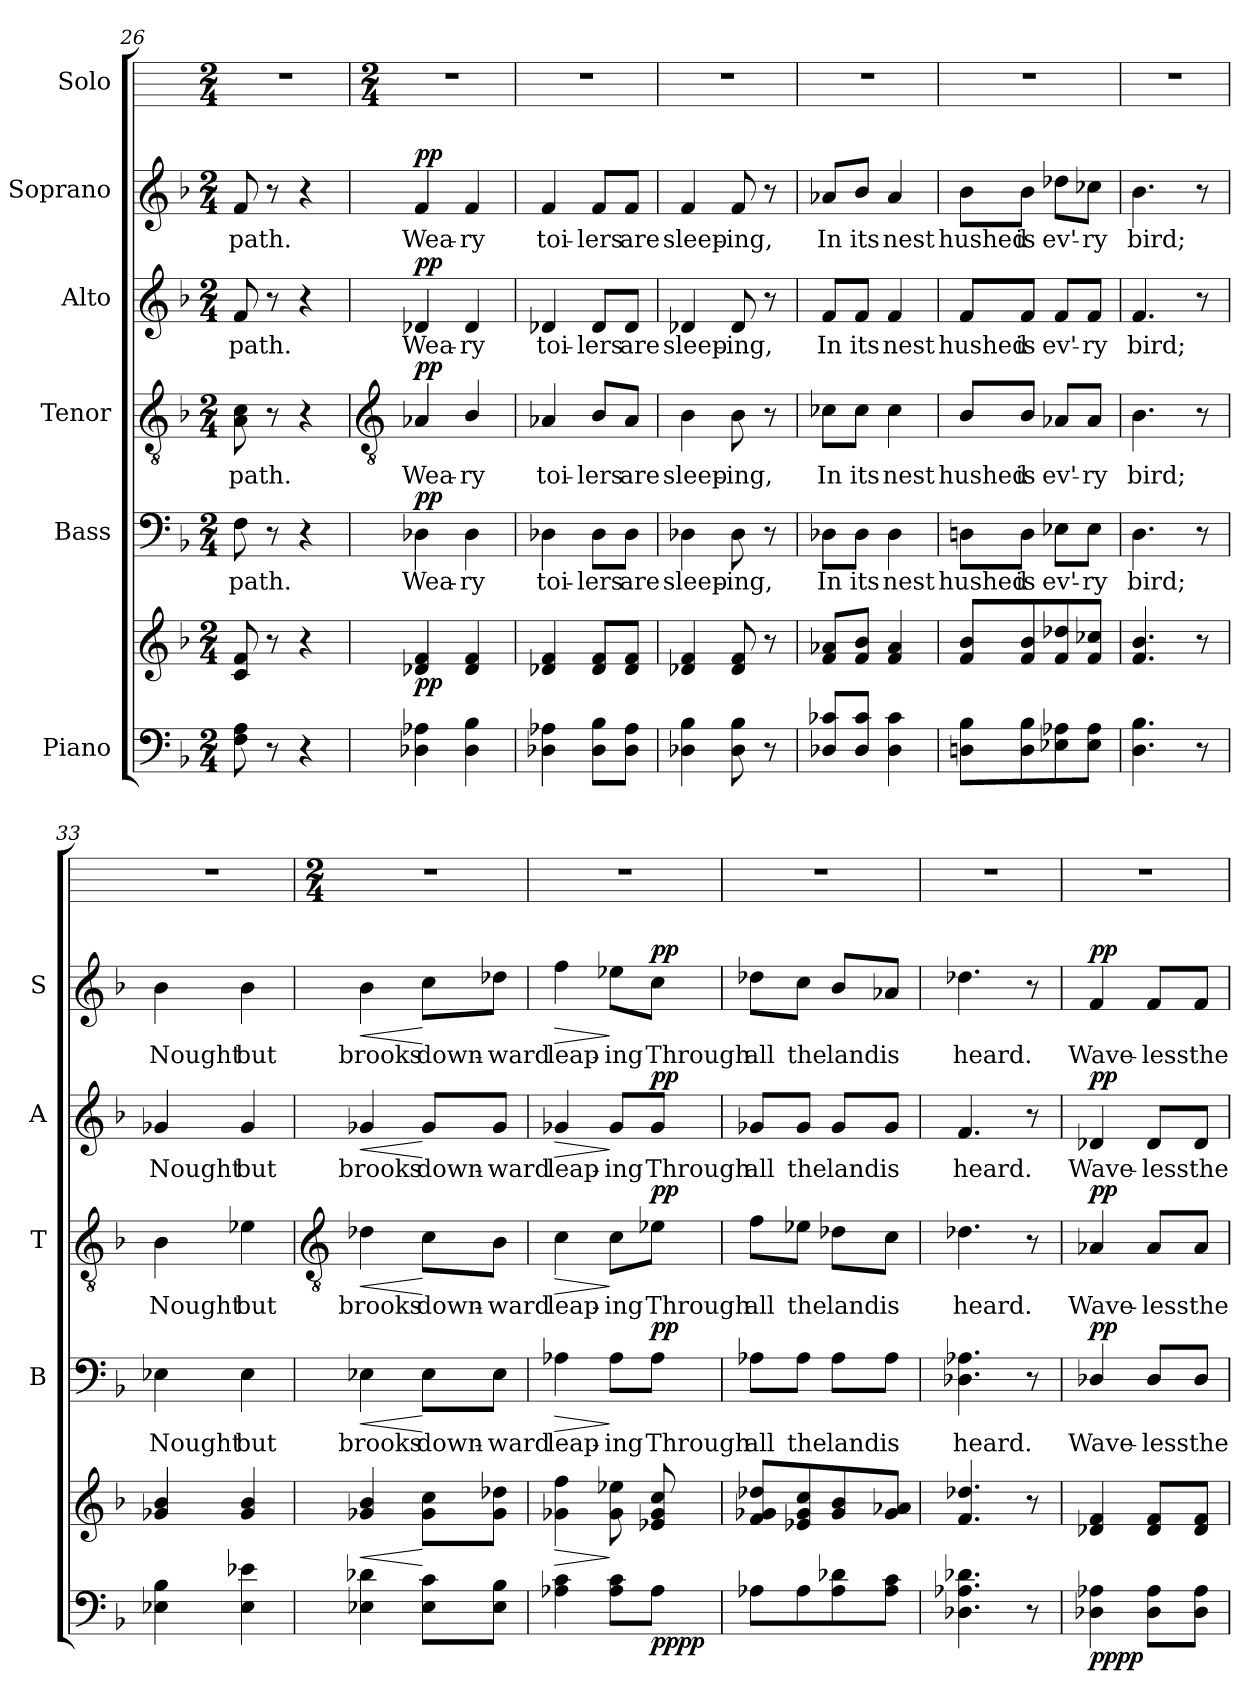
**kern	**kern	**dynam	**kern	**text	**dynam	**kern	**text	**dynam	**kern	**text	**dynam	**kern	**text	**dynam	**kern
*part6	*part6	*part6	*part5	*part5	*part5	*part4	*part4	*part4	*part3	*part3	*part3	*part2	*part2	*part2	*part1
*staff7	*staff6	*staff6/7	*staff5	*staff5	*staff5	*staff4	*staff4	*staff4	*staff3	*staff3	*staff3	*staff2	*staff2	*staff2	*staff1
*I"Piano	*	*	*I"Bass	*	*	*I"Tenor	*	*	*I"Alto	*	*	*I"Soprano	*	*	*I"Solo
*	*	*	*I'B	*	*	*I'T	*	*	*I'A	*	*	*I'S	*	*	*
*clefF4	*clefG2	*	*clefF4	*	*	*clefGv2	*	*	*clefG2	*	*	*clefG2	*	*	*
*k[b-]	*k[b-]	*	*k[b-]	*	*	*k[b-]	*	*	*k[b-]	*	*	*k[b-]	*	*	*
*F:	*F:	*	*F:	*	*	*F:	*	*	*F:	*	*	*F:	*	*	*
*M2/4	*M2/4	*	*M2/4	*	*	*M2/4	*	*	*M2/4	*	*	*M2/4	*	*	*M2/4
=26	=26	=26	=26	=26	=26	=26	=26	=26	=26	=26	=26	=26	=26	=26	=26
!	!	!	!	!LO:LY:b	!	!	!LO:LY:b	!	!	!LO:LY:b	!	!	!LO:LY:b	!	!
8F 8A	8c 8f	.	8F	path.	.	8A 8c	path.	.	8f	path.	.	8f	path.	.	2r
8r	8r	.	8r	.	.	8r	.	.	8r	.	.	8r	.	.	.
4r	4r	.	4r	.	.	4r	.	.	4r	.	.	4r	.	.	.
!!LO:LB:g=z
=27	=27	=27	=27	=27	=27	=27	=27	=27	=27	=27	=27	=27	=27	=27	=27
*	*	*	*	*	*	*clefGv2	*	*	*	*	*	*	*	*	*
*	*	*	*	*	*	*	*	*	*	*	*	*	*	*	*M2/4
!	!	!LO:DY:b	!	!LO:LY:b	!LO:DY:b	!	!LO:LY:b	!LO:DY:b	!	!LO:LY:b	!LO:DY:b	!	!LO:LY:b	!LO:DY:b	!
4D-X 4A-X	4d-X 4f	pp	4D-X	Wea-	pp	4A-X	Wea-	pp	4d-X	Wea-	pp	4f	Wea-	pp	2r
!	!	!	!	!LO:LY:b	!	!	!LO:LY:b	!	!	!LO:LY:b	!	!	!LO:LY:b	!	!
4D- 4B-	4d- 4f	.	4D-	-ry	.	4B-/	-ry	.	4d-	-ry	.	4f	-ry	.	.
=28	=28	=28	=28	=28	=28	=28	=28	=28	=28	=28	=28	=28	=28	=28	=28
!	!	!	!	!LO:LY:b	!	!	!LO:LY:b	!	!	!LO:LY:b	!	!	!LO:LY:b	!	!
4D-X 4A-X	4d-X 4f	.	4D-X	toi-	.	4A-X	toi-	.	4d-X	toi-	.	4f	toi-	.	2r
!	!	!	!	!LO:LY:b	!	!	!LO:LY:b	!	!	!LO:LY:b	!	!	!LO:LY:b	!	!
8D- 8B-L	8d- 8fL	.	8D-\L	-lers	.	8B-/L	-lers	.	8d-/L	-lers	.	8f/L	-lers	.	.
!	!	!	!	!LO:LY:b	!	!	!LO:LY:b	!	!	!LO:LY:b	!	!	!LO:LY:b	!	!
8D- 8A-J	8d- 8fJ	.	8D-\J	are	.	8A-/J	are	.	8d-/J	are	.	8f/J	are	.	.
=29	=29	=29	=29	=29	=29	=29	=29	=29	=29	=29	=29	=29	=29	=29	=29
!	!	!	!	!LO:LY:b	!	!	!LO:LY:b	!	!	!LO:LY:b	!	!	!LO:LY:b	!	!
4D-X 4B-	4d-X 4f	.	4D-X	sleep-	.	4B-	sleep-	.	4d-X	sleep-	.	4f	sleep-	.	2r
!	!	!	!	!LO:LY:b	!	!	!LO:LY:b	!	!	!LO:LY:b	!	!	!LO:LY:b	!	!
8D- 8B-	8d- 8f	.	8D-	-ing,	.	8B-	-ing,	.	8d-	-ing,	.	8f	-ing,	.	.
8r	8r	.	8r	.	.	8r	.	.	8r	.	.	8r	.	.	.
=30	=30	=30	=30	=30	=30	=30	=30	=30	=30	=30	=30	=30	=30	=30	=30
!	!	!	!	!LO:LY:b	!	!	!LO:LY:b	!	!	!LO:LY:b	!	!	!LO:LY:b	!	!
8D-X 8c-XL	8f 8a-XL	.	8D-X\L	In	.	8c-X\L	In	.	8f/L	In	.	8a-X/L	In	.	2r
!	!	!	!	!LO:LY:b	!	!	!LO:LY:b	!	!	!LO:LY:b	!	!	!LO:LY:b	!	!
8D-/ 8c-/J	8f/ 8b-/J	.	8D-\J	its	.	8c-\J	its	.	8f/J	its	.	8b-/J	its	.	.
!	!	!	!	!LO:LY:b	!	!	!LO:LY:b	!	!	!LO:LY:b	!	!	!LO:LY:b	!	!
4D- 4c-	4f 4a-	.	4D-	nest	.	4c-	nest	.	4f	nest	.	4a-	nest	.	.
=31	=31	=31	=31	=31	=31	=31	=31	=31	=31	=31	=31	=31	=31	=31	=31
!	!	!	!	!LO:LY:b	!	!	!LO:LY:b	!	!	!LO:LY:b	!	!	!LO:LY:b	!	!
8Dn 8B-L	8f 8b-L	.	8Dn\L	hushed	.	8B-/L	hushed	.	8f/L	hushed	.	8b-\L	hushed	.	2r
!	!	!	!	!LO:LY:b	!	!	!LO:LY:b	!	!	!LO:LY:b	!	!	!LO:LY:b	!	!
8D 8B-	8f 8b-	.	8D\J	is	.	8B-/J	is	.	8f/J	is	.	8b-\J	is	.	.
!	!	!	!	!LO:LY:b	!	!	!LO:LY:b	!	!	!LO:LY:b	!	!	!LO:LY:b	!	!
8E-X 8A-X	8f 8dd-X	.	8E-X\L	ev'-	.	8A-X/L	ev'-	.	8f/L	ev'-	.	8dd-X\L	ev'-	.	.
!	!	!	!	!LO:LY:b	!	!	!LO:LY:b	!	!	!LO:LY:b	!	!	!LO:LY:b	!	!
8E- 8A-J	8f 8cc-XJ	.	8E-\J	-ry	.	8A-/J	-ry	.	8f/J	-ry	.	8cc-X\J	-ry	.	.
=32	=32	=32	=32	=32	=32	=32	=32	=32	=32	=32	=32	=32	=32	=32	=32
!	!	!	!	!LO:LY:b	!	!	!LO:LY:b	!	!	!LO:LY:b	!	!	!LO:LY:b	!	!
4.D 4.B-	4.f 4.b-	.	4.D	bird;	.	4.B-	bird;	.	4.f	bird;	.	4.b-	bird;	.	2r
8r	8r	.	8r	.	.	8r	.	.	8r	.	.	8r	.	.	.
=33	=33	=33	=33	=33	=33	=33	=33	=33	=33	=33	=33	=33	=33	=33	=33
!	!	!	!	!LO:LY:b	!	!	!LO:LY:b	!	!	!LO:LY:b	!	!	!LO:LY:b	!	!
4E-X 4B-	4g-X 4b-	.	4E-X	Nought	.	4B-	Nought	.	4g-X	Nought	.	4b-	Nought	.	2r
!	!	!	!	!LO:LY:b	!	!	!LO:LY:b	!	!	!LO:LY:b	!	!	!LO:LY:b	!	!
4E- 4e-X	4g- 4b-	.	4E-	but	.	4e-X	but	.	4g-	but	.	4b-	but	.	.
!!LO:LB:g=z
=34	=34	=34	=34	=34	=34	=34	=34	=34	=34	=34	=34	=34	=34	=34	=34
*	*	*	*	*	*	*clefGv2	*	*	*	*	*	*	*	*	*
*	*	*	*	*	*	*	*	*	*	*	*	*	*	*	*M2/4
!	!	!LO:HP:b	!	!LO:LY:b	!LO:HP:b	!	!LO:LY:b	!LO:HP:b	!	!LO:LY:b	!LO:HP:b	!	!LO:LY:b	!LO:HP:b	!
4E-X 4d-X	4g-X 4b-	<	4E-X	brooks	<	4d-X	brooks	<	4g-X	brooks	<	4b-	brooks	<	2r
!	!	!	!	!LO:LY:b	!	!	!LO:LY:b	!	!	!LO:LY:b	!	!	!LO:LY:b	!	!
8E- 8cL	8g- 8ccL	[	8E-\L	down-	[	8c\L	down-	[	8g-/L	down-	[	8cc\L	down-	[	.
!	!	!	!	!LO:LY:b	!	!	!LO:LY:b	!	!	!LO:LY:b	!	!	!LO:LY:b	!	!
8E- 8B-J	8g- 8dd-XJ	.	8E-\J	-ward	.	8B-\J	-ward	.	8g-/J	-ward	.	8dd-X\J	-ward	.	.
=35	=35	=35	=35	=35	=35	=35	=35	=35	=35	=35	=35	=35	=35	=35	=35
!	!	!LO:HP:b	!	!LO:LY:b	!LO:HP:b	!	!LO:LY:b	!LO:HP:b	!	!LO:LY:b	!LO:HP:b	!	!LO:LY:b	!LO:HP:b	!
4A-X 4c	4g-X 4ff	>	4A-X	leap-	>	4c	leap-	>	4g-X	leap-	>	4ff	leap-	>	2r
!	!	!	!	!LO:LY:b	!	!	!LO:LY:b	!	!	!LO:LY:b	!	!	!LO:LY:b	!	!
8A- 8cL	8g- 8ee-X	]	8A-\L	-ing	]	8c\L	-ing	]	8g-/L	-ing	]	8ee-X\L	-ing	]	.
!	!	!LO:DY:b=2	!	!LO:LY:b	!	!	!LO:LY:b	!	!	!LO:LY:b	!	!	!LO:LY:b	!	!
!	!	!LO:DY:n=1:b	!	!	!LO:DY:b	!	!	!LO:DY:b	!	!	!LO:DY:b	!	!	!LO:DY:b	!
8A-J	8e-X 8g- 8cc	pp pp	8A-\J	Through	pp	8e-X\J	Through	pp	8g-/J	Through	pp	8cc\J	Through	pp	.
=36	=36	=36	=36	=36	=36	=36	=36	=36	=36	=36	=36	=36	=36	=36	=36
!	!	!	!	!LO:LY:b	!	!	!LO:LY:b	!	!	!LO:LY:b	!	!	!LO:LY:b	!	!
8A-XL	8f 8g-X 8dd-XL	.	8A-X\L	all	.	8f\L	all	.	8g-X/L	all	.	8dd-X\L	all	.	2r
!	!	!	!	!LO:LY:b	!	!	!LO:LY:b	!	!	!LO:LY:b	!	!	!LO:LY:b	!	!
8A-	8e-X 8g- 8cc	.	8A-\J	the	.	8e-X\J	the	.	8g-/J	the	.	8cc\J	the	.	.
!	!	!	!	!LO:LY:b	!	!	!LO:LY:b	!	!	!LO:LY:b	!	!	!LO:LY:b	!	!
8A- 8d-X	8g-/ 8b-/	.	8A-\L	land	.	8d-X\L	land	.	8g-/L	land	.	8b-/L	land	.	.
!	!	!	!	!LO:LY:b	!	!	!LO:LY:b	!	!	!LO:LY:b	!	!	!LO:LY:b	!	!
8A- 8cJ	8g- 8a-XJ	.	8A-\J	is	.	8c\J	is	.	8g-/J	is	.	8a-X/J	is	.	.
=37	=37	=37	=37	=37	=37	=37	=37	=37	=37	=37	=37	=37	=37	=37	=37
!	!	!	!	!LO:LY:b	!	!	!LO:LY:b	!	!	!LO:LY:b	!	!	!LO:LY:b	!	!
4.D-X 4.A-X 4.d-X	4.f 4.dd-X	.	4.D-X 4.A-X	heard.	.	4.d-X	heard.	.	4.f	heard.	.	4.dd-X	heard.	.	2r
8r	8r	.	8r	.	.	8r	.	.	8r	.	.	8r	.	.	.
=38	=38	=38	=38	=38	=38	=38	=38	=38	=38	=38	=38	=38	=38	=38	=38
!	!	!LO:DY:b=2	!	!LO:LY:b	!	!	!LO:LY:b	!	!	!LO:LY:b	!	!	!LO:LY:b	!	!
!	!	!LO:DY:n=1:b	!	!	!LO:DY:b	!	!	!LO:DY:b	!	!	!LO:DY:b	!	!	!LO:DY:b	!
4D-X\ 4A-X\	4d-X 4f	pp pp	4D-X/	Wave-	pp	4A-X	Wave-	pp	4d-X	Wave-	pp	4f	Wave-	pp	2r
!	!	!	!	!LO:LY:b	!	!	!LO:LY:b	!	!	!LO:LY:b	!	!	!LO:LY:b	!	!
8D-\ 8A-\L	8d- 8fL	.	8D-/L	-less	.	8A-/L	-less	.	8d-/L	-less	.	8f/L	-less	.	.
!	!	!	!	!LO:LY:b	!	!	!LO:LY:b	!	!	!LO:LY:b	!	!	!LO:LY:b	!	!
8D-\ 8A-\J	8d- 8fJ	.	8D-/J	the	.	8A-/J	the	.	8d-/J	the	.	8f/J	the	.	.
=	=	=	=	=	=	=	=	=	=	=	=	=	=	=	=
*-	*-	*-	*-	*-	*-	*-	*-	*-	*-	*-	*-	*-	*-	*-	*-
